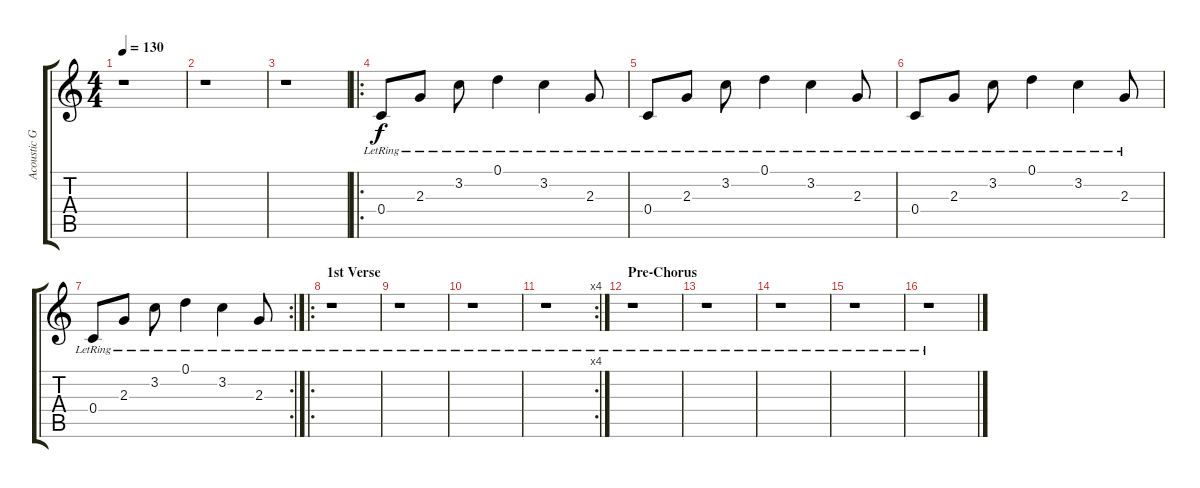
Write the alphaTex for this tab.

\track ("Acoustic Guitar" "Acoustic G") {instrument acousticguitarsteel}
\staff {score tabs}
\tuning (D4 A3 F3 C3 G2 D2) {hide}
\ts (4 4)
\tempo 130
\clef g2
\ks c
r.1{dy f} |
r.1 |
r.1 |
\ro
0.4{lr}.8 2.3{lr}.8 3.2{lr}.8 0.1{lr}.4 3.2{lr}.4 2.3{lr}.8 |
0.4{lr}.8 2.3{lr}.8 3.2{lr}.8 0.1{lr}.4 3.2{lr}.4 2.3{lr}.8 |
0.4{lr}.8 2.3{lr}.8 3.2{lr}.8 0.1{lr}.4 3.2{lr}.4 2.3{lr}.8 |
\rc 2
0.4{lr}.8 2.3{lr}.8 3.2{lr}.8 0.1{lr}.4 3.2{lr}.4 2.3{lr}.8 |
\ro
\section ("" "1st Verse")
r.1 |
r.1 |
r.1 |
\rc 4
r.1 |
\section ("" "Pre-Chorus")
r.1 |
r.1 |
r.1 |
r.1 |
r.1
